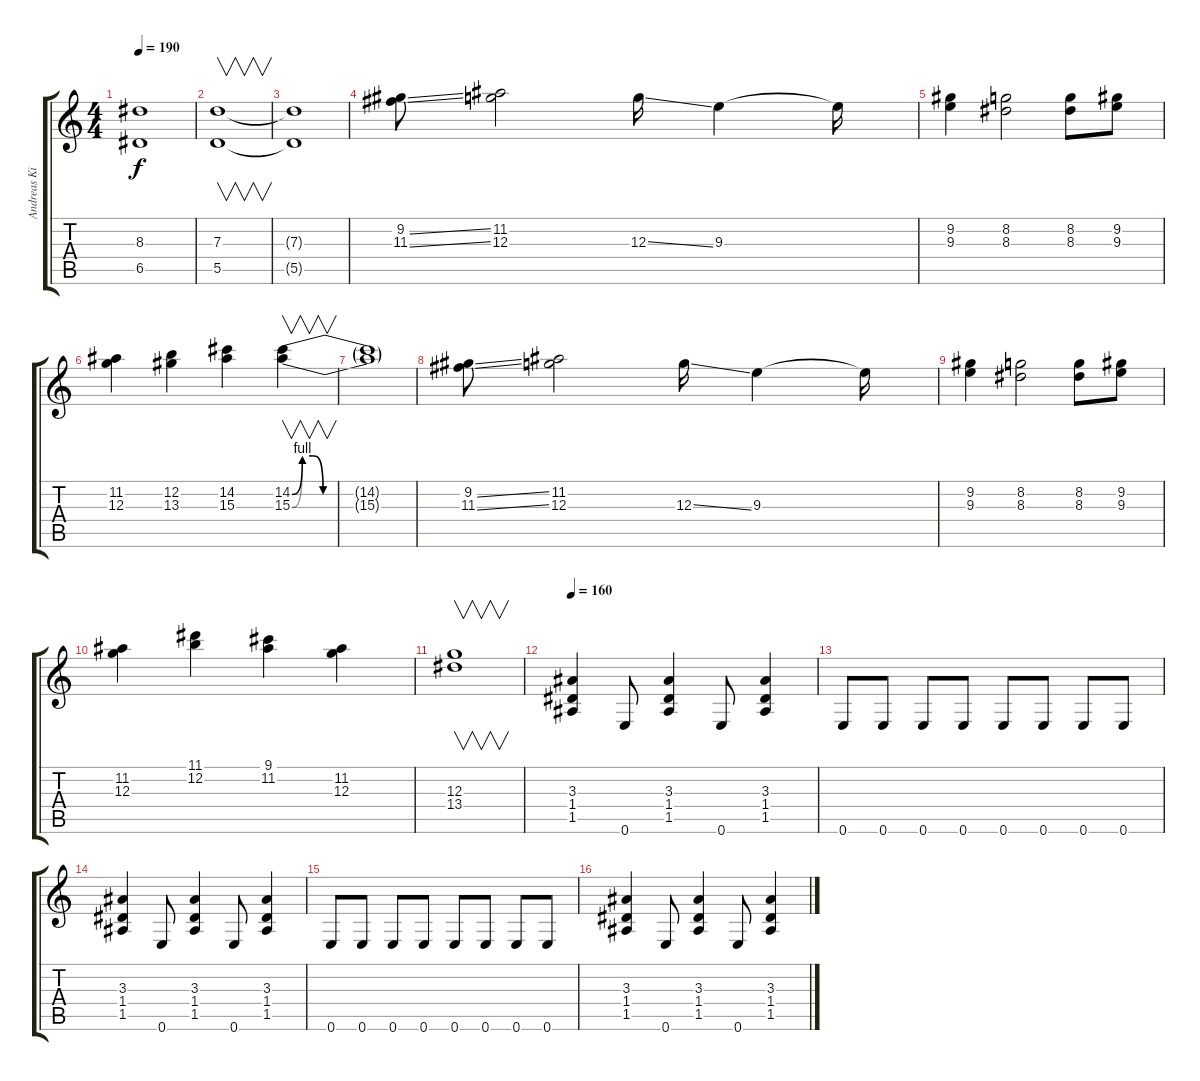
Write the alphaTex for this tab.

\track ("Andreas Kisser" "Andreas Ki") {instrument distortionguitar}
\staff {score tabs}
\tuning (E4 B3 G3 D3 A2 E2) {hide}
\ts (4 4)
\tempo 190
\clef g2
\ks c
(8.3{t} 6.5{t}).1{dy f} |
(7.3 5.5).1{v} |
(7.3{t} 5.5{t}).1 |
(9.2{ss} 11.3{ss}).8 (11.2 12.3).2 12.3{ss}.16 9.3.4 9.3{t}.16 |
(9.2 9.3).4 (8.2 8.3).2 (8.2 8.3).8 (9.2 9.3).8 |
(11.2 12.3).4 (12.2 13.3).4 (14.2 15.3).4 (14.2{be (custom 0 0 5 4 10 4 15 0 60 0)} 15.3{be (custom 0 0 5 4 10 4 15 0 60 0)}).4{v} |
(14.2{t} 15.3{t}).1 |
(9.2{ss} 11.3{ss}).8 (11.2 12.3).2 12.3{ss}.16 9.3.4 9.3{t}.16 |
(9.2 9.3).4 (8.2 8.3).2 (8.2 8.3).8 (9.2 9.3).8 |
(11.2 12.3).4 (11.1 12.2).4 (9.1 11.2).4 (11.2 12.3).4 |
(12.3 13.4).1{v} |
\tempo 160
(3.3 1.4 1.5).4 0.6.8 (3.3 1.4 1.5).4 0.6.8 (3.3 1.4 1.5).4 |
0.6.8 0.6.8 0.6.8 0.6.8 0.6.8 0.6.8 0.6.8 0.6.8 |
(3.3 1.4 1.5).4 0.6.8 (3.3 1.4 1.5).4 0.6.8 (3.3 1.4 1.5).4 |
0.6.8 0.6.8 0.6.8 0.6.8 0.6.8 0.6.8 0.6.8 0.6.8 |
(3.3 1.4 1.5).4 0.6.8 (3.3 1.4 1.5).4 0.6.8 (3.3 1.4 1.5).4
